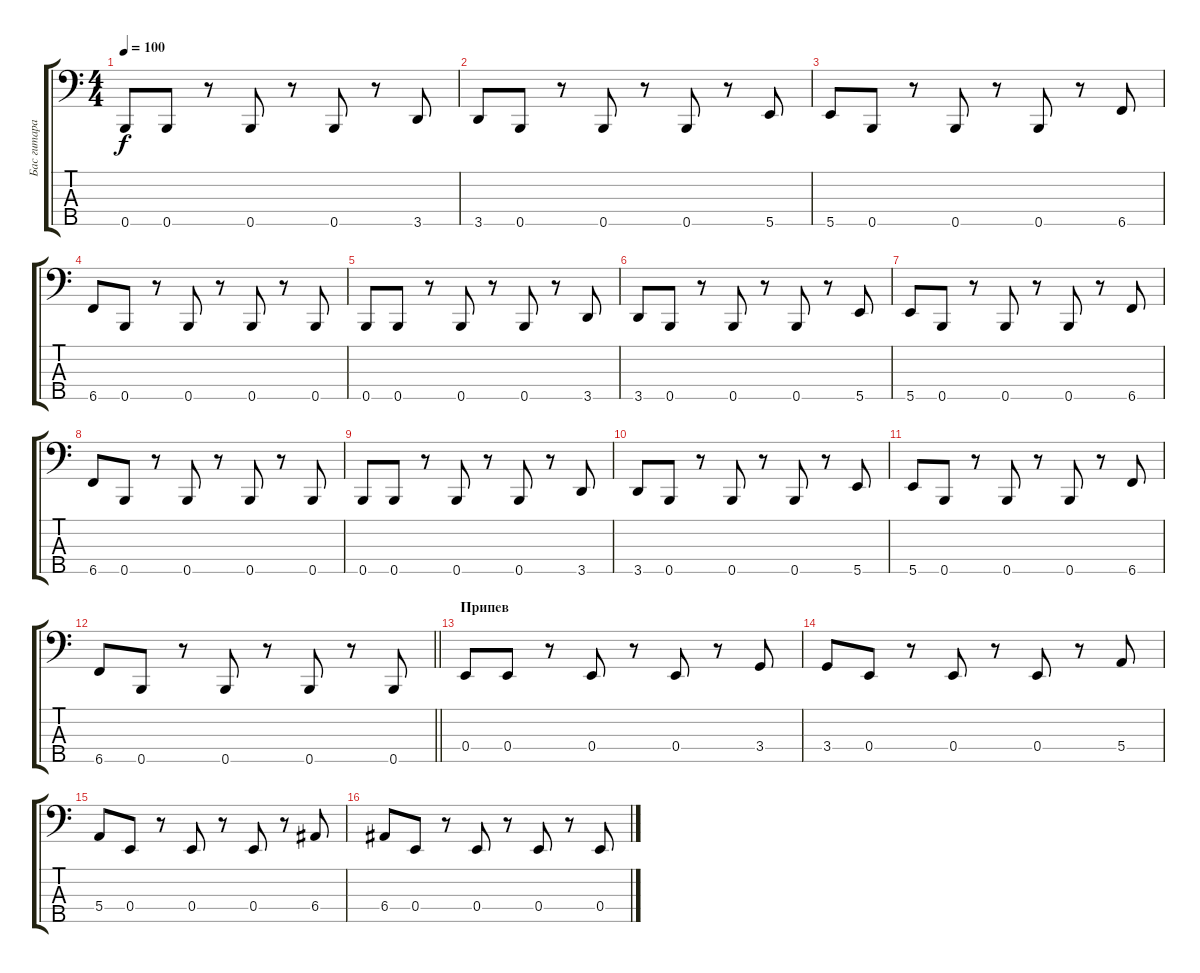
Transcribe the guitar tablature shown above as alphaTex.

\track ("Бас гитара" "Бас гитара") {instrument electricbassfinger}
\staff {score tabs}
\tuning (G2 D2 A1 E1 B0) {hide}
\ts (4 4)
\tempo 100
\clef f4
\ks c
0.5.8{dy f} 0.5.8 r.8 0.5.8 r.8 0.5.8 r.8 3.5.8 |
3.5.8 0.5.8 r.8 0.5.8 r.8 0.5.8 r.8 5.5.8 |
5.5.8 0.5.8 r.8 0.5.8 r.8 0.5.8 r.8 6.5.8 |
6.5.8 0.5.8 r.8 0.5.8 r.8 0.5.8 r.8 0.5.8 |
0.5.8 0.5.8 r.8 0.5.8 r.8 0.5.8 r.8 3.5.8 |
3.5.8 0.5.8 r.8 0.5.8 r.8 0.5.8 r.8 5.5.8 |
5.5.8 0.5.8 r.8 0.5.8 r.8 0.5.8 r.8 6.5.8 |
6.5.8 0.5.8 r.8 0.5.8 r.8 0.5.8 r.8 0.5.8 |
0.5.8 0.5.8 r.8 0.5.8 r.8 0.5.8 r.8 3.5.8 |
3.5.8 0.5.8 r.8 0.5.8 r.8 0.5.8 r.8 5.5.8 |
5.5.8 0.5.8 r.8 0.5.8 r.8 0.5.8 r.8 6.5.8 |
\barLineRight lightlight
6.5.8 0.5.8 r.8 0.5.8 r.8 0.5.8 r.8 0.5.8 |
\section ("" "Припев")
0.4.8 0.4.8 r.8 0.4.8 r.8 0.4.8 r.8 3.4.8 |
3.4.8 0.4.8 r.8 0.4.8 r.8 0.4.8 r.8 5.4.8 |
5.4.8 0.4.8 r.8 0.4.8 r.8 0.4.8 r.8 6.4.8 |
6.4.8 0.4.8 r.8 0.4.8 r.8 0.4.8 r.8 0.4.8
